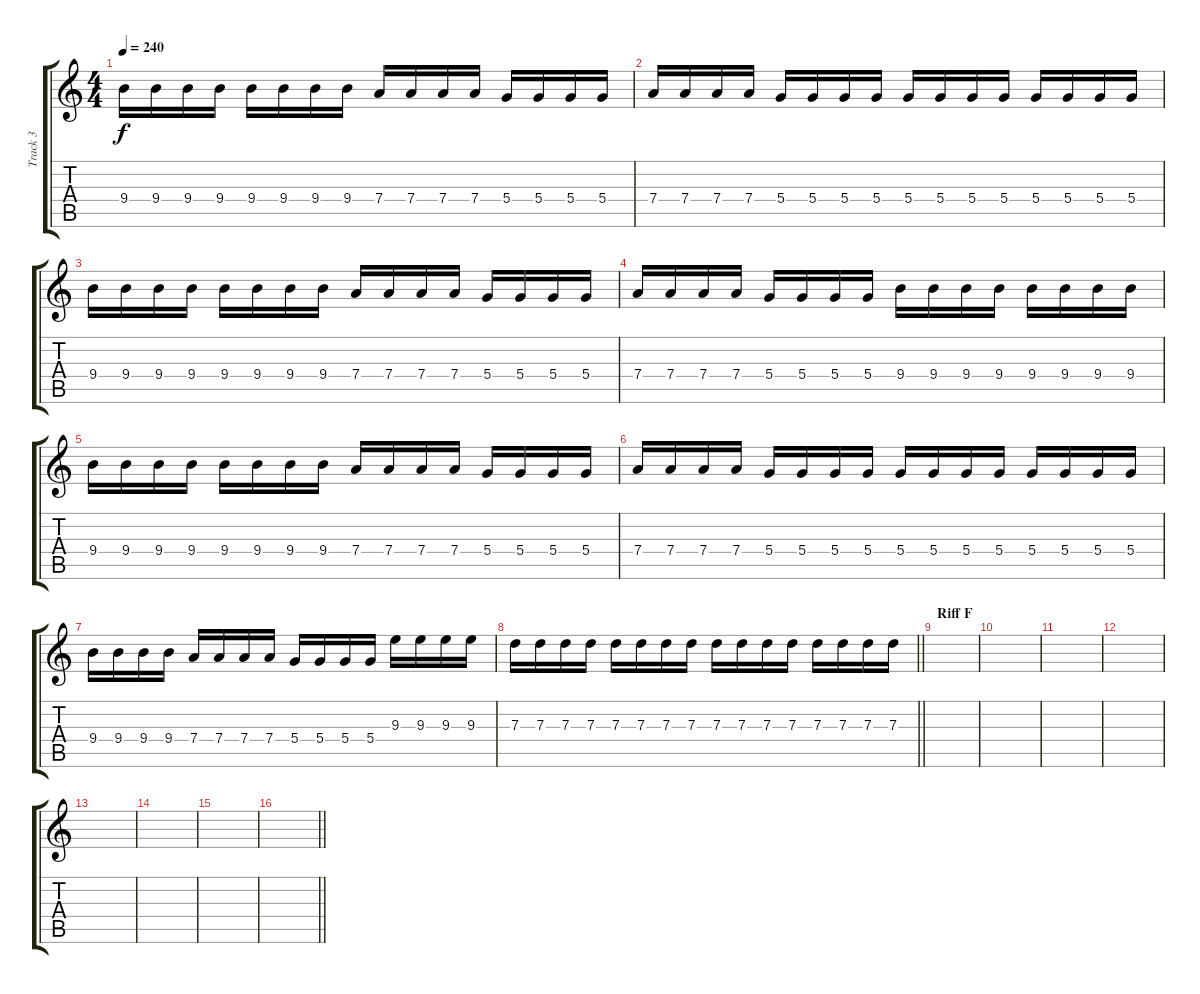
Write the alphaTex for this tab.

\track ("Track 3" "Track 3") {instrument distortionguitar}
\staff {score tabs}
\tuning (E4 B3 G3 D3 A2 E2) {hide}
\ts (4 4)
\tempo 240
\clef g2
\ks c
9.4.16{dy f} 9.4.16 9.4.16 9.4.16 9.4.16 9.4.16 9.4.16 9.4.16 7.4.16 7.4.16 7.4.16 7.4.16 5.4.16 5.4.16 5.4.16 5.4.16 |
7.4.16 7.4.16 7.4.16 7.4.16 5.4.16 5.4.16 5.4.16 5.4.16 5.4.16 5.4.16 5.4.16 5.4.16 5.4.16 5.4.16 5.4.16 5.4.16 |
9.4.16 9.4.16 9.4.16 9.4.16 9.4.16 9.4.16 9.4.16 9.4.16 7.4.16 7.4.16 7.4.16 7.4.16 5.4.16 5.4.16 5.4.16 5.4.16 |
7.4.16 7.4.16 7.4.16 7.4.16 5.4.16 5.4.16 5.4.16 5.4.16 9.4.16 9.4.16 9.4.16 9.4.16 9.4.16 9.4.16 9.4.16 9.4.16 |
9.4.16 9.4.16 9.4.16 9.4.16 9.4.16 9.4.16 9.4.16 9.4.16 7.4.16 7.4.16 7.4.16 7.4.16 5.4.16 5.4.16 5.4.16 5.4.16 |
7.4.16 7.4.16 7.4.16 7.4.16 5.4.16 5.4.16 5.4.16 5.4.16 5.4.16 5.4.16 5.4.16 5.4.16 5.4.16 5.4.16 5.4.16 5.4.16 |
9.4.16 9.4.16 9.4.16 9.4.16 7.4.16 7.4.16 7.4.16 7.4.16 5.4.16 5.4.16 5.4.16 5.4.16 9.3.16 9.3.16 9.3.16 9.3.16 |
\barLineRight lightlight
7.3.16 7.3.16 7.3.16 7.3.16 7.3.16 7.3.16 7.3.16 7.3.16 7.3.16 7.3.16 7.3.16 7.3.16 7.3.16 7.3.16 7.3.16 7.3.16 |
\section ("" "Riff F")
|
|
|
|
|
|
|
\barLineRight lightlight
